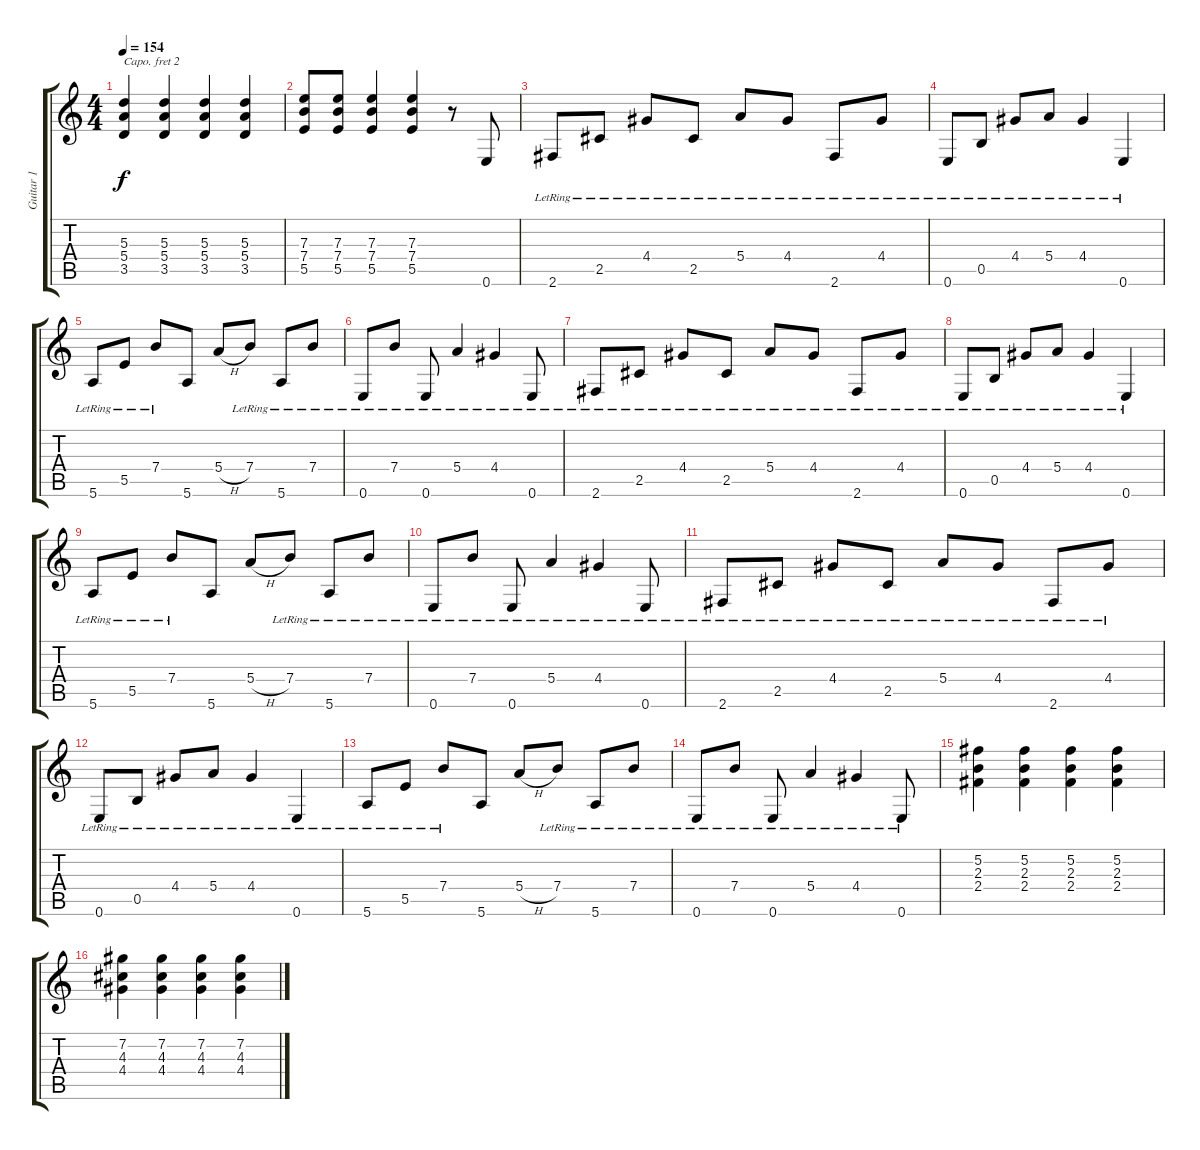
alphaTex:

\track ("Guitar 1" "Guitar 1") {instrument electricguitarclean}
\staff {score tabs}
\capo 2
\tuning (E4 B3 G3 D3 A2 D2) {hide}
\ts (4 4)
\tempo 154
\clef g2
\ks c
(5.3{t} 5.4{t} 3.5{t}).4{dy f} (5.3 5.4 3.5).4 (5.3 5.4 3.5).4 (5.3 5.4 3.5).4 |
(7.3 7.4 5.5).8 (7.3 7.4 5.5).8 (7.3 7.4 5.5).4 (7.3 7.4 5.5).4 r.8{instrument electricguitarclean} 0.6.8 |
2.6{lr}.8 2.5{lr}.8 4.4{lr}.8 2.5{lr}.8 5.4{lr}.8 4.4{lr}.8 2.6{lr}.8 4.4{lr}.8 |
0.6{lr}.8 0.5{lr}.8 4.4{lr}.8 5.4{lr}.8 4.4{lr}.4 0.6{lr}.4 |
5.6{lr}.8 5.5{lr}.8 7.4{lr}.8 5.6.8 5.4{h}.8 7.4{lr}.8 5.6{lr}.8 7.4{lr}.8 |
0.6{lr}.8 7.4{lr}.8 0.6{lr}.8 5.4{lr}.4 4.4{lr}.4 0.6{lr}.8 |
2.6{lr}.8 2.5{lr}.8 4.4{lr}.8 2.5{lr}.8 5.4{lr}.8 4.4{lr}.8 2.6{lr}.8 4.4{lr}.8 |
0.6{lr}.8 0.5{lr}.8 4.4{lr}.8 5.4{lr}.8 4.4{lr}.4 0.6{lr}.4 |
5.6{lr}.8 5.5{lr}.8 7.4{lr}.8 5.6.8 5.4{h}.8 7.4{lr}.8 5.6{lr}.8 7.4{lr}.8 |
0.6{lr}.8 7.4{lr}.8 0.6{lr}.8 5.4{lr}.4 4.4{lr}.4 0.6{lr}.8 |
2.6{lr}.8 2.5{lr}.8 4.4{lr}.8 2.5{lr}.8 5.4{lr}.8 4.4{lr}.8 2.6{lr}.8 4.4{lr}.8 |
0.6{lr}.8 0.5{lr}.8 4.4{lr}.8 5.4{lr}.8 4.4{lr}.4 0.6{lr}.4 |
5.6{lr}.8 5.5{lr}.8 7.4{lr}.8 5.6.8 5.4{h}.8 7.4{lr}.8 5.6{lr}.8 7.4{lr}.8 |
0.6{lr}.8 7.4{lr}.8 0.6{lr}.8 5.4{lr}.4 4.4{lr}.4 0.6{lr}.8 |
(5.2 2.3 2.4).4{instrument distortionguitar} (5.2 2.3 2.4).4 (5.2 2.3 2.4).4 (5.2 2.3 2.4).4 |
(7.2 4.3 4.4).4 (7.2 4.3 4.4).4 (7.2 4.3 4.4).4 (7.2 4.3 4.4).4
